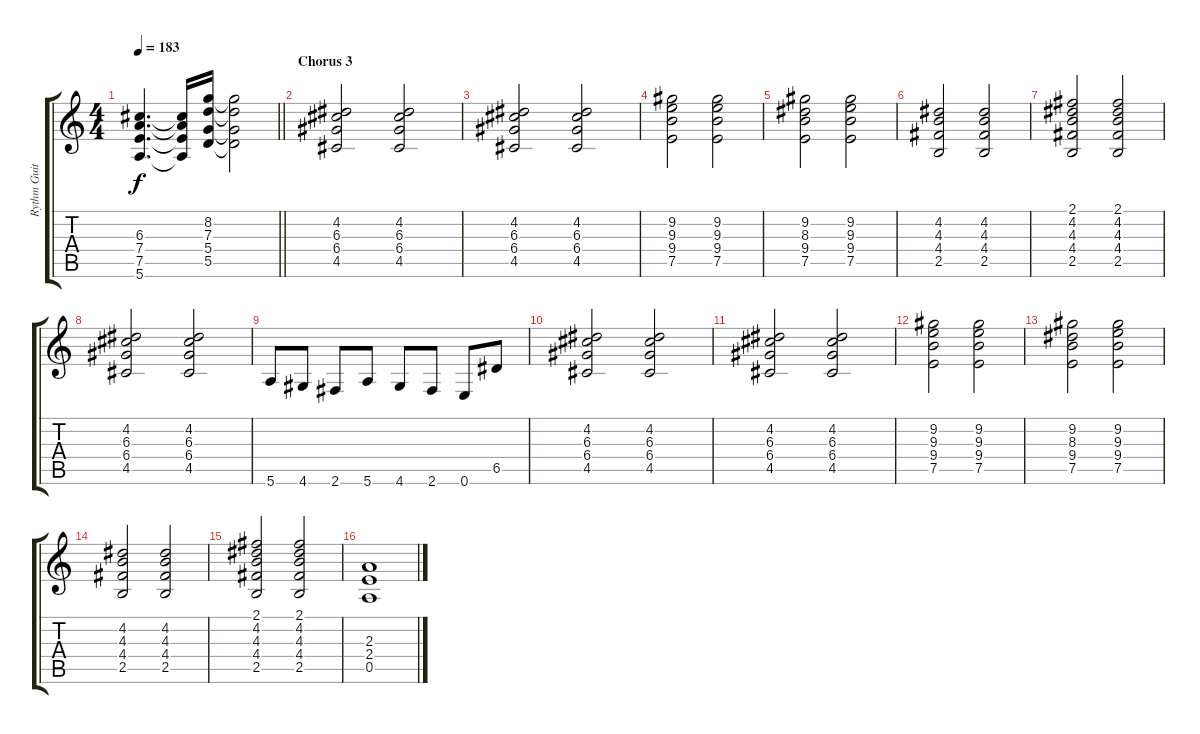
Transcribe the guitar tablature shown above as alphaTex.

\track ("Rythm Guitar/Clean" "Rythm Guit") {instrument electricguitarclean}
\staff {score tabs}
\tuning (E4 B3 G3 D3 A2 E2) {hide}
\ts (4 4)
\tempo 183
\clef g2
\barLineRight lightlight
\ks c
(6.3{t} 7.4{t} 7.5{t} 5.6{t}).4{d dy f} (6.3{t} 7.4{t} 7.5{t} 5.6{t}).16 (8.2 7.3 5.4 5.5).16 (8.2{t} 7.3{t} 5.4{t} 5.5{t}).2 |
\section ("" "Chorus 3")
(4.2 6.3 6.4 4.5).2{instrument electricguitarclean} (4.2 6.3 6.4 4.5).2 |
(4.2 6.3 6.4 4.5).2 (4.2 6.3 6.4 4.5).2 |
(9.2 9.3 9.4 7.5).2 (9.2 9.3 9.4 7.5).2 |
(9.2 8.3 9.4 7.5).2 (9.2 9.3 9.4 7.5).2 |
(4.2 4.3 4.4 2.5).2 (4.2 4.3 4.4 2.5).2 |
(2.1 4.2 4.3 4.4 2.5).2 (2.1 4.2 4.3 4.4 2.5).2 |
(4.2 6.3 6.4 4.5).2 (4.2 6.3 6.4 4.5).2 |
5.6.8 4.6.8 2.6.8 5.6.8 4.6.8 2.6.8 0.6.8 6.5.8 |
(4.2 6.3 6.4 4.5).2 (4.2 6.3 6.4 4.5).2 |
(4.2 6.3 6.4 4.5).2 (4.2 6.3 6.4 4.5).2 |
(9.2 9.3 9.4 7.5).2 (9.2 9.3 9.4 7.5).2 |
(9.2 8.3 9.4 7.5).2 (9.2 9.3 9.4 7.5).2 |
(4.2 4.3 4.4 2.5).2 (4.2 4.3 4.4 2.5).2 |
(2.1 4.2 4.3 4.4 2.5).2 (2.1 4.2 4.3 4.4 2.5).2 |
(2.3 2.4 0.5).1
